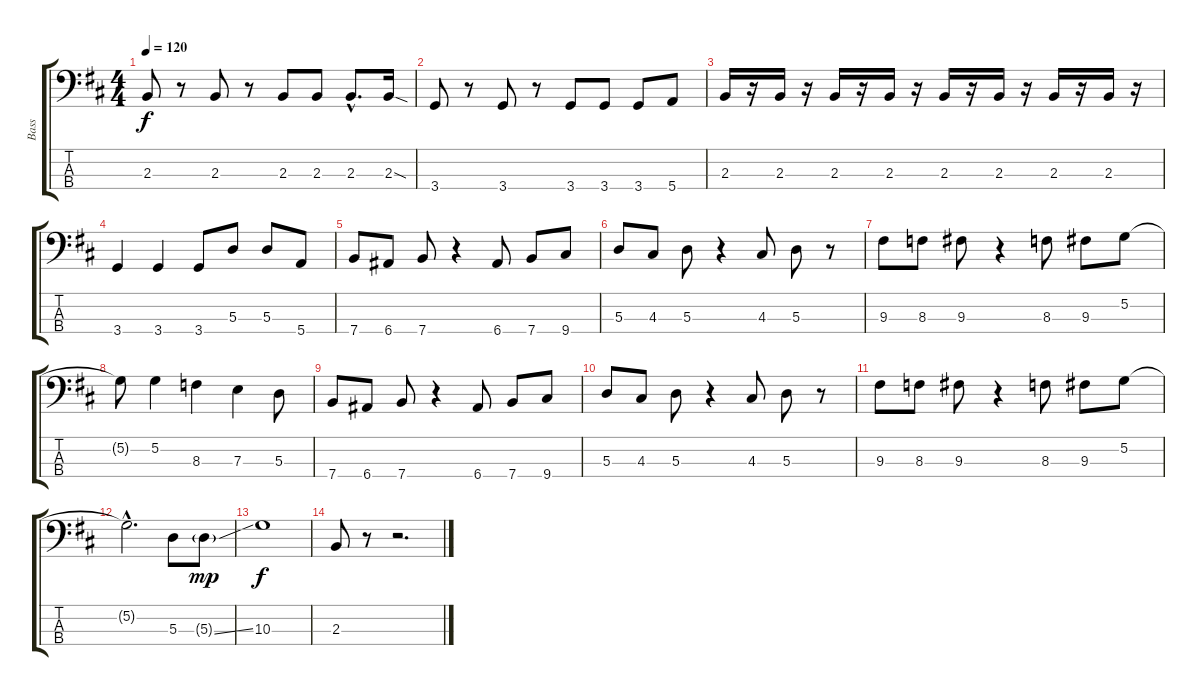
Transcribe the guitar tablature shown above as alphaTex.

\track ("Bass" "Bass") {instrument electricbassfinger}
\staff {score tabs}
\tuning (G2 D2 A1 E1) {hide}
\ts (4 4)
\tempo 120
\clef f4
\ks bminor
2.3.8{dy f} r.8 2.3.8 r.8 2.3.8 2.3.8 2.3{hac}.8{d} 2.3{sod}.16 |
3.4.8 r.8 3.4.8 r.8 3.4.8 3.4.8 3.4.8 5.4.8 |
2.3.16 r.16 2.3.16 r.16 2.3.16 r.16 2.3.16 r.16 2.3.16 r.16 2.3.16 r.16 2.3.16 r.16 2.3.16 r.16 |
3.4.4 3.4.4 3.4.8 5.3.8 5.3.8 5.4.8 |
7.4.8 6.4.8 7.4.8 r.4 6.4.8 7.4.8 9.4.8 |
5.3.8 4.3.8 5.3.8 r.4 4.3.8 5.3.8 r.8 |
9.3.8 8.3.8 9.3.8 r.4 8.3.8 9.3.8 5.2.8 |
5.2{t}.8 5.2.4 8.3.4 7.3.4 5.3.8 |
7.4.8 6.4.8 7.4.8 r.4 6.4.8 7.4.8 9.4.8 |
5.3.8 4.3.8 5.3.8 r.4 4.3.8 5.3.8 r.8 |
9.3.8 8.3.8 9.3.8 r.4 8.3.8 9.3.8 5.2.8 |
5.2{hac t}.2{d} 5.3.8 5.3{ss g}.8{dy mp} |
10.3.1{dy f} |
2.3.8 r.8 r.2{d}
